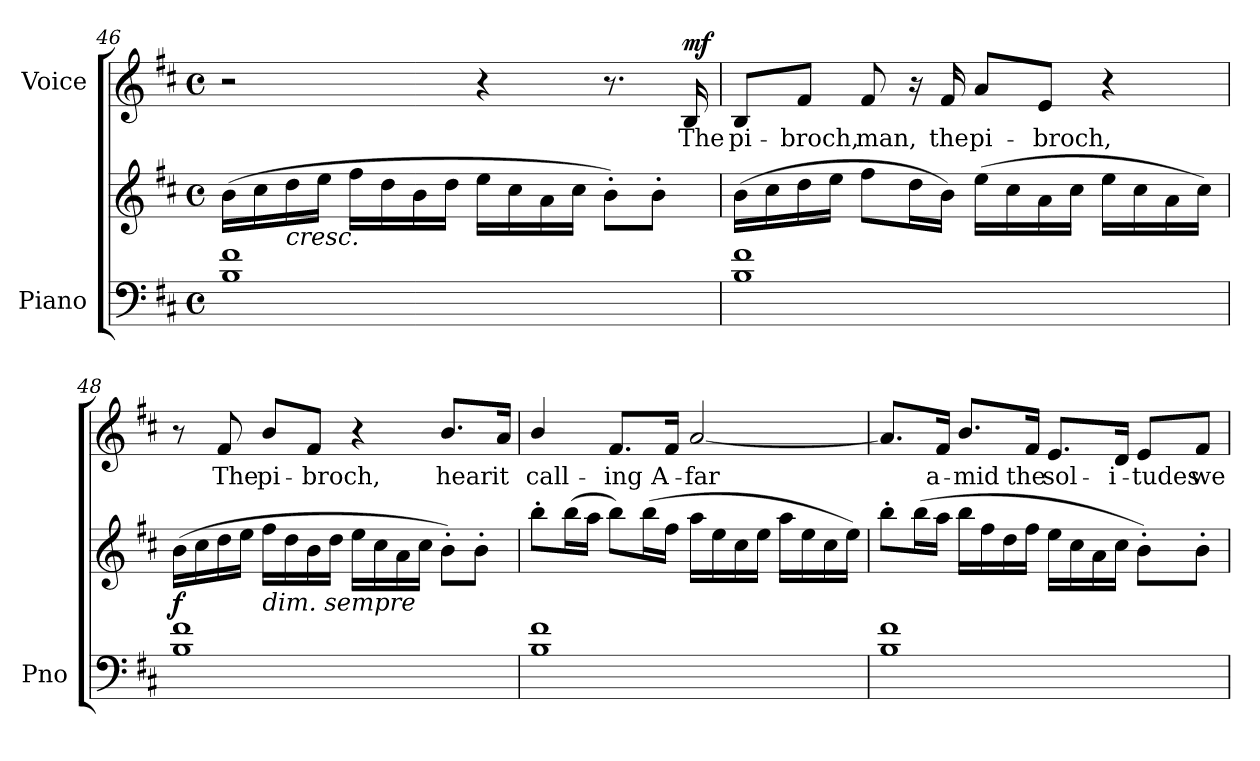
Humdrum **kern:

**kern	**kern	**dynam	**kern	**text	**dynam
*part2	*part2	*part2	*part1	*part1	*part1
*staff3	*staff2	*staff2/3	*staff1	*staff1	*staff1
*I"Piano	*	*	*I"Voice	*	*
*I'Pno	*	*	*	*	*
*clefF4	*clefG2	*	*clefG2	*	*
*k[f#c#]	*k[f#c#]	*	*k[f#c#]	*	*
*M4/4	*M4/4	*	*M4/4	*	*
*met(c)	*met(c)	*	*met(c)	*	*
=46	=46	=46	=46	=46	=46
1B 1f#	(16b\LL	.	2r	.	.
.	16cc#\	.	.	.	.
!	!LO:TX:b:i:t=cresc.	!	!	!	!
.	16dd\	.	.	.	.
.	16ee\JJ	.	.	.	.
.	16ff#\LL	.	.	.	.
.	16dd\	.	.	.	.
.	16b\	.	.	.	.
.	16dd\JJ	.	.	.	.
.	16ee\LL	.	4r	.	.
.	16cc#\	.	.	.	.
.	16a\	.	.	.	.
.	16cc#\JJ	.	.	.	.
.	8b'\L)	.	8.r	.	.
.	8b'\J	.	.	.	.
!	!	!	!	!LO:LY:b	!LO:DY:a
.	.	.	16B/	The	mf
!!LO:LB:g=z
=47	=47	=47	=47	=47	=47
!	!	!	!	!LO:LY:b	!
1B 1f#	(16b\LL	.	8B/L	pi-	.
.	16cc#\	.	.	.	.
!	!	!	!	!LO:LY:b	!
.	16dd\	.	8f#/J	-broch,	.
.	16ee\JJ	.	.	.	.
!	!	!	!	!LO:LY:b	!
.	8ff#\L	.	8f#/	man,	.
.	16dd\L	.	16r	.	.
!	!	!	!	!LO:LY:b	!
.	16b\JJ)	.	16f#/	the	.
!	!	!	!	!LO:LY:b	!
.	(16ee\LL	.	8a/L	pi-	.
.	16cc#\	.	.	.	.
!	!	!	!	!LO:LY:b	!
.	16a\	.	8e/J	-broch,	.
.	16cc#\JJ	.	.	.	.
.	16ee\LL	.	4r	.	.
.	16cc#\	.	.	.	.
.	16a\	.	.	.	.
.	16cc#\JJ)	.	.	.	.
=48	=48	=48	=48	=48	=48
!	!	!LO:DY:b	!	!	!
1B 1f#	(16b\LL	f	8r	.	.
.	16cc#\	.	.	.	.
!	!	!	!	!LO:LY:b	!
.	16dd\	.	8f#/	The	.
.	16ee\JJ	.	.	.	.
!	!LO:TX:b:i:t=dim. sempre	!	!	!	!
!	!	!	!	!LO:LY:b	!
.	16ff#\LL	.	8b/L	pi-	.
.	16dd\	.	.	.	.
!	!	!	!	!LO:LY:b	!
.	16b\	.	8f#/J	-broch,	.
.	16dd\JJ	.	.	.	.
.	16ee\LL	.	4r	.	.
.	16cc#\	.	.	.	.
.	16a\	.	.	.	.
.	16cc#\JJ	.	.	.	.
!	!	!	!	!LO:LY:b	!
.	8b'\L)	.	8.b/L	hear	.
.	8b'\J	.	.	.	.
!	!	!	!	!LO:LY:b	!
.	.	.	16a/Jk	it	.
!!LO:PB:g=z
=49	=49	=49	=49	=49	=49
!	!	!	!	!LO:LY:b	!
*	*	*	*^	*	*
1B 1f#	8bb'\L	.	4b/	4ryy	call-	.
.	(16bb\L	.	.	.	.	.
.	16aa\JJ	.	.	.	.	.
!	!	!	!	!	!LO:LY:b	!
.	8bb\L)	.	8.f#/L	4ryy	-ing	.
.	(16bb\L	.	.	.	.	.
!	!	!	!	!	!LO:LY:b	!
.	16ff#\JJ	.	16f#/Jk	.	A-	.
!	!	!	!	!	!LO:LY:b	!
.	16aa\LL	.	[2a/	4ryy	-far	.
.	16ee\	.	.	.	.	.
.	16cc#\	.	.	.	.	.
.	16ee\JJ	.	.	.	.	.
.	16aa\LL	.	.	4ryy	.	.
.	16ee\	.	.	.	.	.
.	16cc#\	.	.	.	.	.
.	16ee\JJ)	.	.	.	.	.
*	*	*	*v	*v	*	*
=50	=50	=50	=50	=50	=50
1B 1f#	8bb'\L	.	8.a/L]	.	.
.	(16bb\L	.	.	.	.
!	!	!	!	!LO:LY:b	!
.	16aa\JJ	.	16f#/Jk	a-	.
!	!	!	!	!LO:LY:b	!
.	16bb\LL	.	8.b/L	-mid	.
.	16ff#\	.	.	.	.
.	16dd\	.	.	.	.
!	!	!	!	!LO:LY:b	!
.	16ff#\JJ	.	16f#/Jk	the	.
!	!	!	!	!LO:LY:b	!
.	16ee\LL	.	8.e/L	sol-	.
.	16cc#\	.	.	.	.
.	16a\	.	.	.	.
!	!	!	!	!LO:LY:b	!
.	16cc#\JJ	.	16d/Jk	-i-	.
!	!	!	!	!LO:LY:b	!
.	8b'\L)	.	8e/L	-tudes	.
!	!	!	!	!LO:LY:b	!
.	8b'\J	.	8f#/J	we	.
=	=	=	=	=	=
*-	*-	*-	*-	*-	*-
